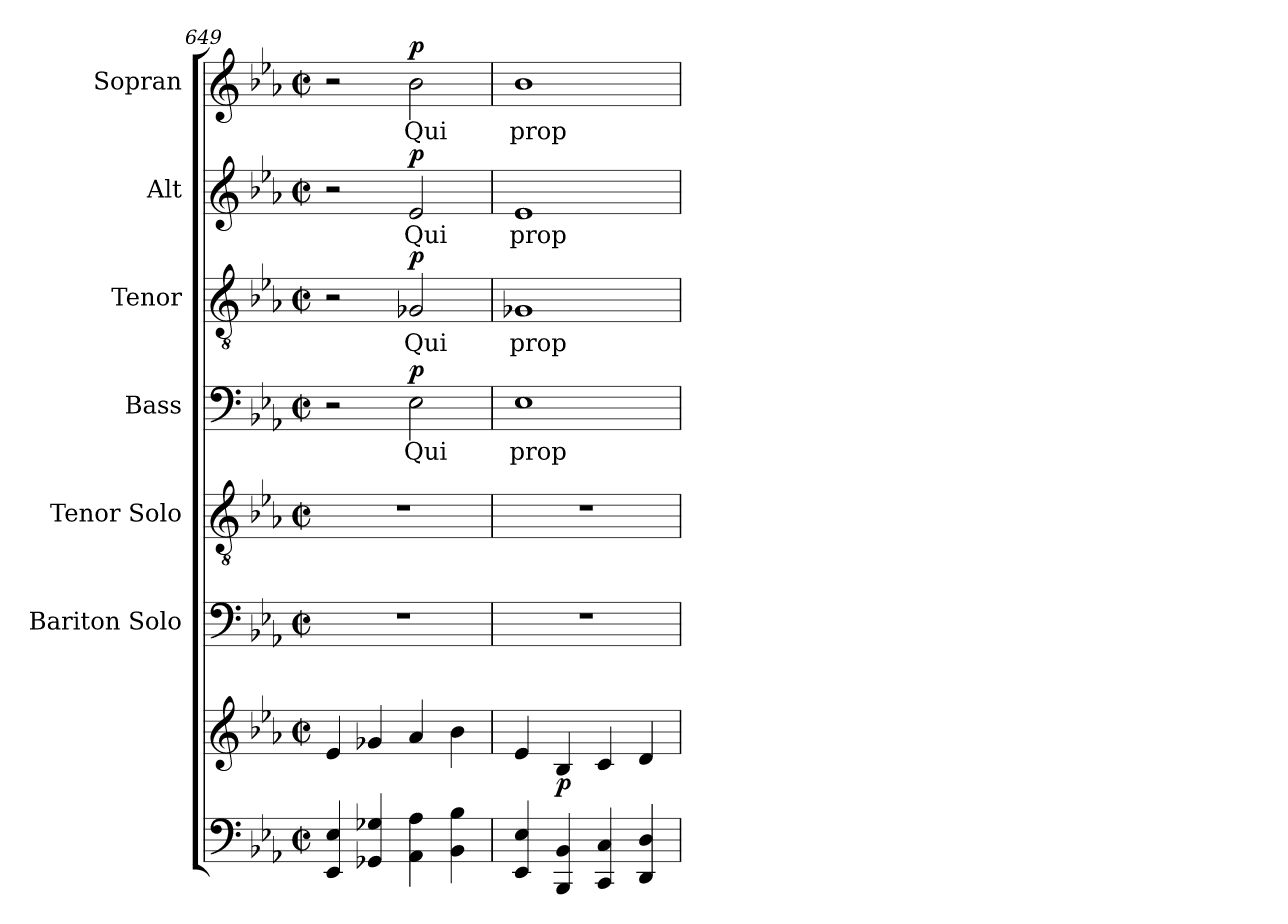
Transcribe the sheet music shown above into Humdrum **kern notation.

**kern	**kern	**dynam	**kern	**kern	**kern	**text	**dynam	**kern	**text	**dynam	**kern	**text	**dynam	**kern	**text	**dynam
*part7	*part7	*part7	*part6	*part5	*part4	*part4	*part4	*part3	*part3	*part3	*part2	*part2	*part2	*part1	*part1	*part1
*staff8	*staff7	*staff7/8	*staff6	*staff5	*staff4	*staff4	*staff4	*staff3	*staff3	*staff3	*staff2	*staff2	*staff2	*staff1	*staff1	*staff1
*	*	*	*I"Bariton Solo	*I"Tenor Solo	*I"Bass	*	*	*I"Tenor	*	*	*I"Alt	*	*	*I"Sopran	*	*
*	*	*	*	*	*I'B.	*	*	*I'T.	*	*	*I'A.	*	*	*I'S.	*	*
*clefF4	*clefG2	*	*clefF4	*clefGv2	*clefF4	*	*	*clefGv2	*	*	*clefG2	*	*	*clefG2	*	*
*k[b-e-a-]	*k[b-e-a-]	*	*k[b-e-a-]	*k[b-e-a-]	*k[b-e-a-]	*	*	*k[b-e-a-]	*	*	*k[b-e-a-]	*	*	*k[b-e-a-]	*	*
*E-:	*E-:	*	*E-:	*E-:	*E-:	*	*	*E-:	*	*	*E-:	*	*	*E-:	*	*
*M2/2	*M2/2	*	*M2/2	*M2/2	*M2/2	*	*	*M2/2	*	*	*M2/2	*	*	*M2/2	*	*
*met(c|)	*met(c|)	*	*met(c|)	*met(c|)	*met(c|)	*	*	*met(c|)	*	*	*met(c|)	*	*	*met(c|)	*	*
=649	=649	=649	=649	=649	=649	=649	=649	=649	=649	=649	=649	=649	=649	=649	=649	=649
4EE-/ 4E-/	4e-/	.	1r	1r	2r	.	.	2r	.	.	2r	.	.	2r	.	.
4GG-X/ 4G-X/	4g-X/	.	.	.	.	.	.	.	.	.	.	.	.	.	.	.
!	!	!	!	!	!	!LO:LY:b	!LO:DY:a	!	!LO:LY:b	!LO:DY:a	!	!LO:LY:b	!LO:DY:a	!	!LO:LY:b	!LO:DY:a
4AA-\ 4A-\	4a-/	.	.	.	2E-\	Qui	p	2G-X/	Qui	p	2e-/	Qui	p	2b-\	Qui	p
4BB-\ 4B-\	4b-\	.	.	.	.	.	.	.	.	.	.	.	.	.	.	.
=650	=650	=650	=650	=650	=650	=650	=650	=650	=650	=650	=650	=650	=650	=650	=650	=650
!	!	!	!	!	!	!LO:LY:b	!	!	!LO:LY:b	!	!	!LO:LY:b	!	!	!LO:LY:b	!
4EE-/ 4E-/	4e-/	.	1r	1r	1E-	prop-	.	1G-X	prop-	.	1e-	prop-	.	1b-	prop-	.
!	!	!LO:DY:b	!	!	!	!	!	!	!	!	!	!	!	!	!	!
4BBB-/ 4BB-/	4B-/	p	.	.	.	.	.	.	.	.	.	.	.	.	.	.
4CC/ 4C/	4c/	.	.	.	.	.	.	.	.	.	.	.	.	.	.	.
4DD/ 4D/	4d/	.	.	.	.	.	.	.	.	.	.	.	.	.	.	.
=	=	=	=	=	=	=	=	=	=	=	=	=	=	=	=	=
*-	*-	*-	*-	*-	*-	*-	*-	*-	*-	*-	*-	*-	*-	*-	*-	*-
